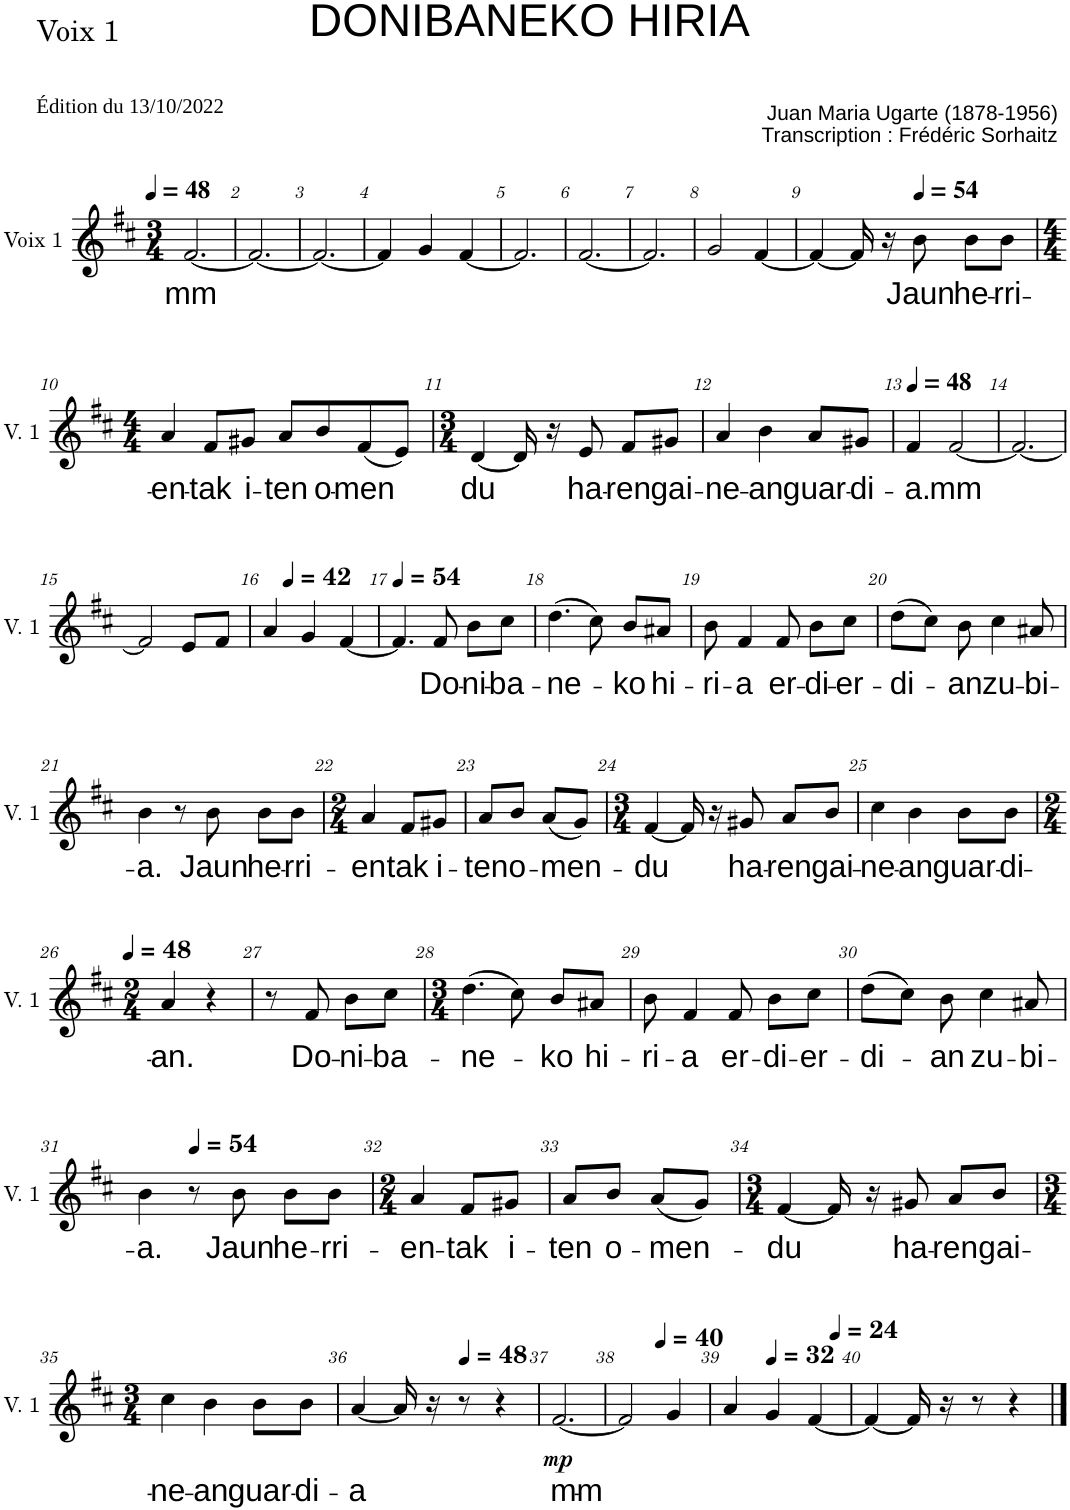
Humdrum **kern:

**kern	**text	**dynam
*part1	*part1	*part1
*staff1	*staff1	*staff1
*I"Voix 1	*	*
*I'V. 1	*	*
*clefG2	*	*
*k[f#c#]	*	*
*M3/4	*	*
*MM48	*	*
=1	=1	=1
!	!LO:LY:b	!
[2.f#/	mm	.
=2	=2	=2
2.f#/_	.	.
=3	=3	=3
2.f#/_	.	.
=4	=4	=4
4f#/]	.	.
4g/	.	.
[4f#/	.	.
=5	=5	=5
2.f#/]	.	.
=6	=6	=6
[2.f#/	.	.
=7	=7	=7
2.f#/]	.	.
=8	=8	=8
2g/	.	.
[4f#/	.	.
=9	=9	=9
4f#/_	.	.
16f#/]	.	.
16r	.	.
*MM54	*	*
!	!LO:LY:b	!
8b\	Jaun	.
!	!LO:LY:b	!
8b\L	he-	.
!	!LO:LY:b	!
8b\J	-rri-	.
!!LO:LB:g=z
=10	=10	=10
*M4/4	*	*
!	!LO:LY:b	!
4a/	-en-	.
!	!LO:LY:b	!
8f#/L	-tak	.
!	!LO:LY:b	!
8g#X/J	i-	.
!	!LO:LY:b	!
8a/L	-ten	.
!	!LO:LY:b	!
8b/	o-	.
!	!LO:LY:b	!
(8f#/	-men	.
8e/J)	.	.
=11	=11	=11
*M3/4	*	*
!	!LO:LY:b	!
[4d/	du	.
16d/]	.	.
16r	.	.
!	!LO:LY:b	!
8e/	ha-	.
!	!LO:LY:b	!
8f#/L	-ren	.
!	!LO:LY:b	!
8g#X/J	gai-	.
=12	=12	=12
!	!LO:LY:b	!
4a/	-ne-	.
!	!LO:LY:b	!
4b\	-an	.
!	!LO:LY:b	!
8a/L	guar-	.
!	!LO:LY:b	!
8g#X/J	-di-	.
=13	=13	=13
*MM48	*	*
!	!LO:LY:b	!
4f#/	-a.	.
!	!LO:LY:b	!
[2f#/	mm	.
=14	=14	=14
2.f#/_	.	.
!!LO:LB:g=z
=15	=15	=15
2f#/]	.	.
8e/L	.	.
8f#/J	.	.
=16	=16	=16
*^	*	*
4a/	8ryy	.	.
*MM42	*	*	*
.	2ryy	.	.
4g/	.	.	.
[4f#/	.	.	.
.	8ryy	.	.
*v	*v	*	*
=17	=17	=17
*MM54	*	*
4.f#/]	.	.
!	!LO:LY:b	!
8f#/	Do-	.
!	!LO:LY:b	!
8b\L	-ni-	.
!	!LO:LY:b	!
8cc#\J	-ba-	.
=18	=18	=18
!	!LO:LY:b	!
(4.dd\	-ne-	.
8cc#\)	.	.
!	!LO:LY:b	!
8b/L	-ko	.
!	!LO:LY:b	!
8a#X/J	hi-	.
=19	=19	=19
!	!LO:LY:b	!
8b\	-ri-	.
!	!LO:LY:b	!
4f#/	-a	.
!	!LO:LY:b	!
8f#/	er-	.
!	!LO:LY:b	!
8b\L	-di-	.
!	!LO:LY:b	!
8cc#\J	-er-	.
=20	=20	=20
!	!LO:LY:b	!
(8dd\L	-di-	.
8cc#\J)	.	.
!	!LO:LY:b	!
8b\	-an	.
!	!LO:LY:b	!
4cc#\	zu-	.
!	!LO:LY:b	!
8a#X/	-bi-	.
!!LO:LB:g=z
=21	=21	=21
!	!LO:LY:b	!
4b\	-a.	.
8r	.	.
!	!LO:LY:b	!
8b\	Jaun	.
!	!LO:LY:b	!
8b\L	he-	.
!	!LO:LY:b	!
8b\J	-rri-	.
=22	=22	=22
*M2/4	*	*
!	!LO:LY:b	!
4a/	-en	.
!	!LO:LY:b	!
8f#/L	-tak	.
!	!LO:LY:b	!
8g#X/J	i-	.
=23	=23	=23
!	!LO:LY:b	!
8a/L	-ten	.
!	!LO:LY:b	!
8b/J	o-	.
!	!LO:LY:b	!
(8a/L	-men-	.
8g/J)	.	.
=24	=24	=24
*M3/4	*	*
!	!LO:LY:b	!
[4f#/	-du	.
16f#/]	.	.
16r	.	.
!	!LO:LY:b	!
8g#X/	ha-	.
!	!LO:LY:b	!
8a/L	-ren	.
!	!LO:LY:b	!
8b/J	gai-	.
=25	=25	=25
!	!LO:LY:b	!
4cc#\	-ne-	.
!	!LO:LY:b	!
4b\	-an	.
!	!LO:LY:b	!
8b\L	guar-	.
!	!LO:LY:b	!
8b\J	-di-	.
!!LO:LB:g=z
=26	=26	=26
*M2/4	*	*
*MM48	*	*
!	!LO:LY:b	!
4a/	-an.	.
4r	.	.
=27	=27	=27
8r	.	.
!	!LO:LY:b	!
8f#/	Do-	.
!	!LO:LY:b	!
8b\L	-ni-	.
!	!LO:LY:b	!
8cc#\J	-ba-	.
=28	=28	=28
*M3/4	*	*
!	!LO:LY:b	!
(4.dd\	-ne-	.
8cc#\)	.	.
!	!LO:LY:b	!
8b/L	-ko	.
!	!LO:LY:b	!
8a#X/J	hi-	.
=29	=29	=29
!	!LO:LY:b	!
8b\	-ri-	.
!	!LO:LY:b	!
4f#/	-a	.
!	!LO:LY:b	!
8f#/	er-	.
!	!LO:LY:b	!
8b\L	-di-	.
!	!LO:LY:b	!
8cc#\J	-er-	.
=30	=30	=30
!	!LO:LY:b	!
(8dd\L	-di-	.
8cc#\J)	.	.
!	!LO:LY:b	!
8b\	-an	.
!	!LO:LY:b	!
4cc#\	zu-	.
!	!LO:LY:b	!
8a#X/	-bi-	.
!!LO:LB:g=z
=31	=31	=31
!	!LO:LY:b	!
4b\	-a.	.
*MM54	*	*
8r	.	.
!	!LO:LY:b	!
8b\	Jaun	.
!	!LO:LY:b	!
8b\L	he-	.
!	!LO:LY:b	!
8b\J	-rri-	.
=32	=32	=32
*M2/4	*	*
!	!LO:LY:b	!
4a/	-en-	.
!	!LO:LY:b	!
8f#/L	-tak	.
!	!LO:LY:b	!
8g#X/J	i-	.
=33	=33	=33
!	!LO:LY:b	!
8a/L	-ten	.
!	!LO:LY:b	!
8b/J	o-	.
!	!LO:LY:b	!
(8a/L	-men-	.
8g/J)	.	.
=34	=34	=34
*M3/4	*	*
!	!LO:LY:b	!
[4f#/	-du	.
16f#/]	.	.
16r	.	.
!	!LO:LY:b	!
8g#X/	ha-	.
!	!LO:LY:b	!
8a/L	-ren	.
!	!LO:LY:b	!
8b/J	gai-	.
!!LO:LB:g=z
=35	=35	=35
*M3/4	*	*
!	!LO:LY:b	!
4cc#\	-ne-	.
!	!LO:LY:b	!
4b\	-an	.
!	!LO:LY:b	!
8b\L	guar-	.
!	!LO:LY:b	!
8b\J	-di-	.
=36	=36	=36
!	!LO:LY:b	!
[4a/	-a	.
16a/]	.	.
16r	.	.
*MM48	*	*
8r	.	.
4r	.	.
=37	=37	=37
!	!LO:LY:b	!LO:DY:b
[2.f#/	mm-	mp
=38	=38	=38
*^	*	*
2f#/]	4.ryy	.	.
*MM40	*	*	*
.	4.ryy	.	.
4g/	.	.	.
=39	=39	=39	=39
4a/	2ryy	.	.
*MM32	*	*	*
4g/	.	.	.
[4f#/	8ryy	.	.
*MM24	*	*	*
.	8ryy	.	.
*v	*v	*	*
=40	=40	=40
4f#/_	.	.
16f#/]	.	.
16r	.	.
8r	.	.
4r	.	.
==	==	==
*-	*-	*-
